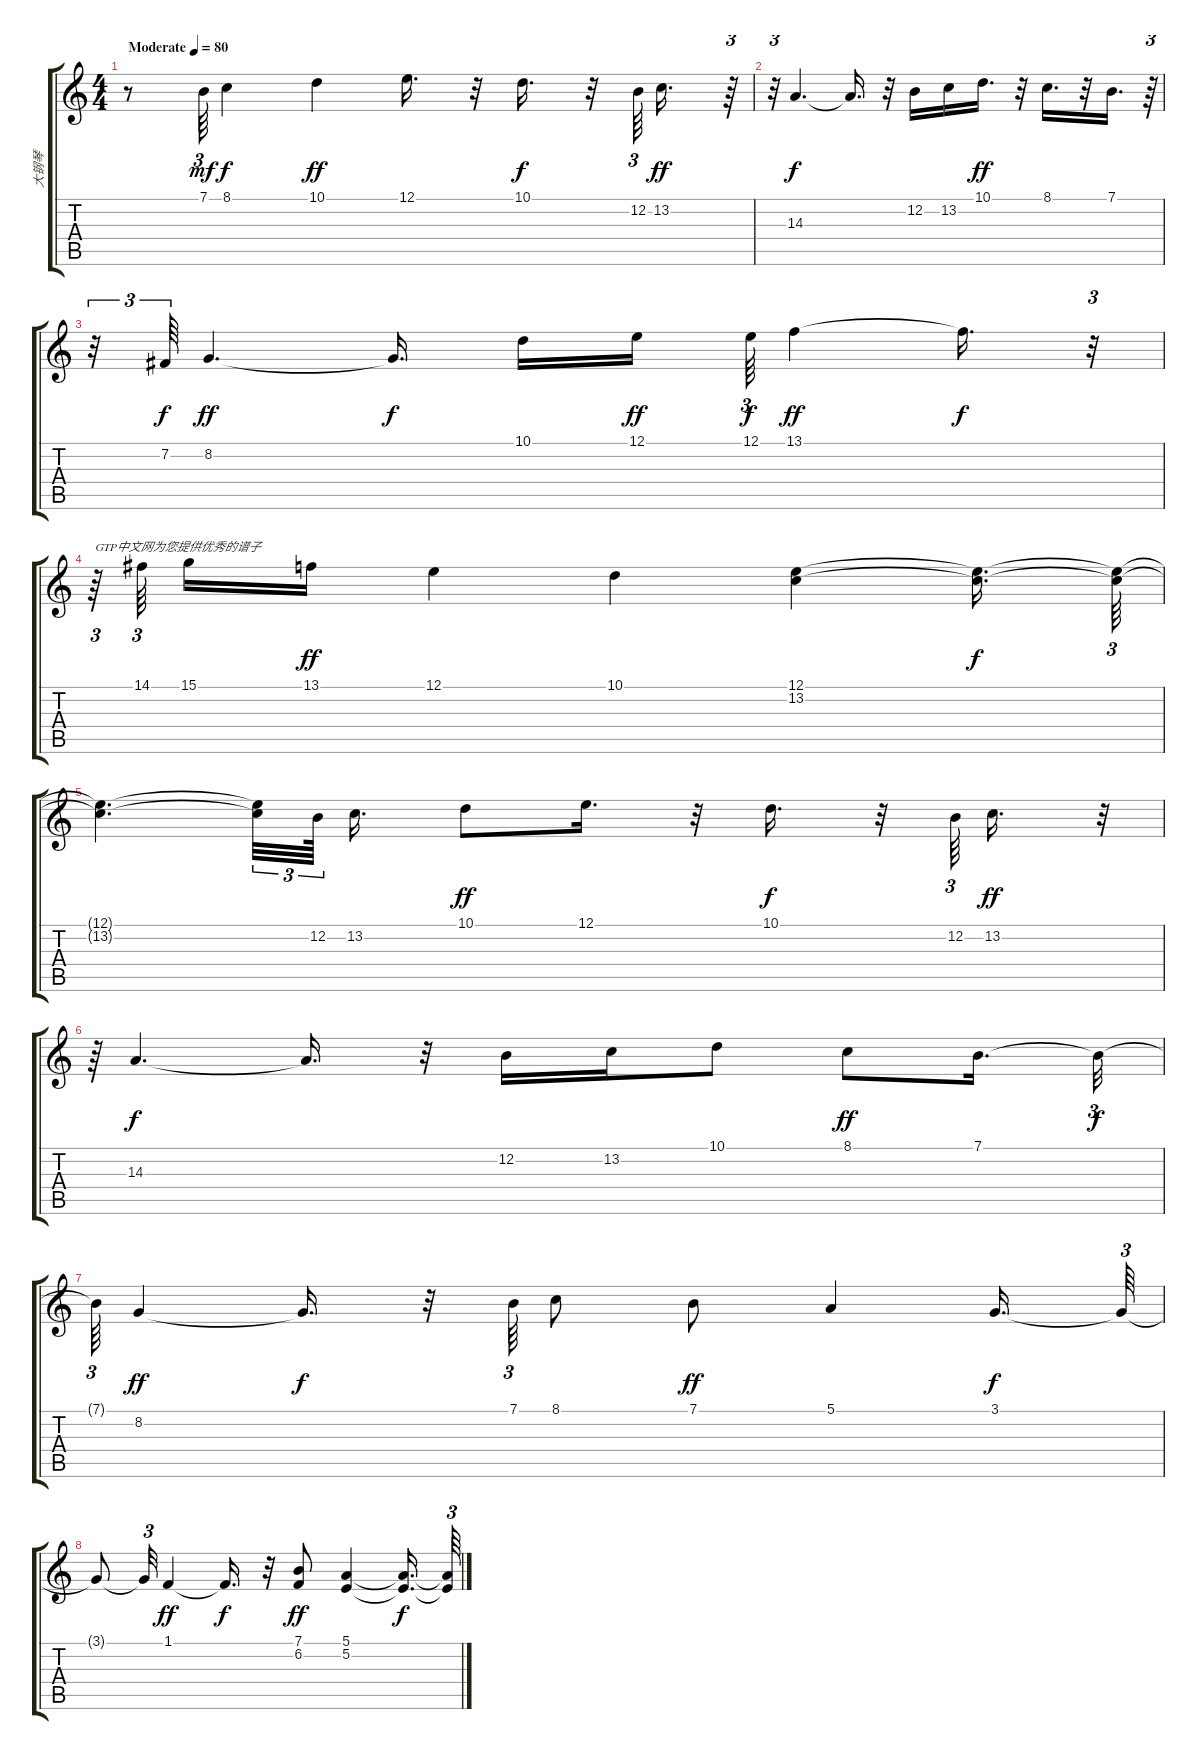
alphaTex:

\track ("大钢琴" "大钢琴") {instrument acousticgrandpiano}
\staff {score tabs}
\tuning (E4 B3 G3 D3 A2 E2) {hide}
\ts (4 4)
\tempo (80 "Moderate")
\clef g2
\ks c
r.8{dy mf instrument acousticgrandpiano} 7.1.64{tu (3 2)} 8.1.4{dy f} 10.1.4{dy ff} 12.1.16{d} r.32 10.1.16{d dy f} r.32 12.2.64{tu (3 2)} 13.2.16{d dy ff} r.64{tu (3 2)} |
r.32{tu (3 2)} 14.3.4{d dy f} 14.3{t}.16{d} r.32 12.2.16 13.2.16 10.1.16{d dy ff} r.32 8.1.16{d} r.32 7.1.16{d} r.64{tu (3 2)} |
r.32{tu (3 2)} 7.2.64{tu (3 2) dy f} 8.2.4{d dy ff} 8.2{t}.16{d dy f} 10.1.16 12.1.16{dy ff beam splitsecondary} 12.1.64{tu (3 2) dy f} 13.1.4{dy ff} 13.1{t}.16{d dy f} r.32{tu (3 2)} |
r.64{tu (3 2) txt "GTP中文网为您提供优秀的谱子"} 14.1.64{tu (3 2) beam splitsecondary} 15.1.16 13.1.16{dy ff} 12.1.4 10.1.4 (12.1 13.2).4 (12.1{t} 13.2{t}).16{d dy f} (12.1{t} 13.2{t}).64{tu (3 2)} |
(12.1{t} 13.2{t}).4{d} (12.1{t} 13.2{t}).32{tu (3 2)} 12.2.64{tu (3 2) beam splitsecondary} 13.2.16{d} 10.1.8{dy ff} 12.1.16{d} r.32 10.1.16{d dy f} r.32 12.2.64{tu (3 2)} 13.2.16{d dy ff} r.32{tu (3 2)} |
r.64{tu (3 2)} 14.3.4{d dy f} 14.3{t}.16{d} r.32 12.2.16 13.2.16 10.1.8 8.1.8{dy ff} 7.1.16{d} 7.1{t}.32{tu (3 2) dy f} |
7.1{t}.64{tu (3 2)} 8.2.4{dy ff} 8.2{t}.16{d dy f} r.32 7.1.64{tu (3 2)} 8.1.8 7.1.8{dy ff} 5.1.4 3.1.16{d dy f} 3.1{t}.64{tu (3 2)} |
3.1{t}.8 3.1{t}.32{tu (3 2)} 1.1.4{dy ff} 1.1{t}.16{d dy f} r.32 (7.1 6.2).8{dy ff} (5.1 5.2).4 (5.1{t} 5.2{t}).16{d dy f} (5.1{t} 5.2{t}).64{tu (3 2)}
